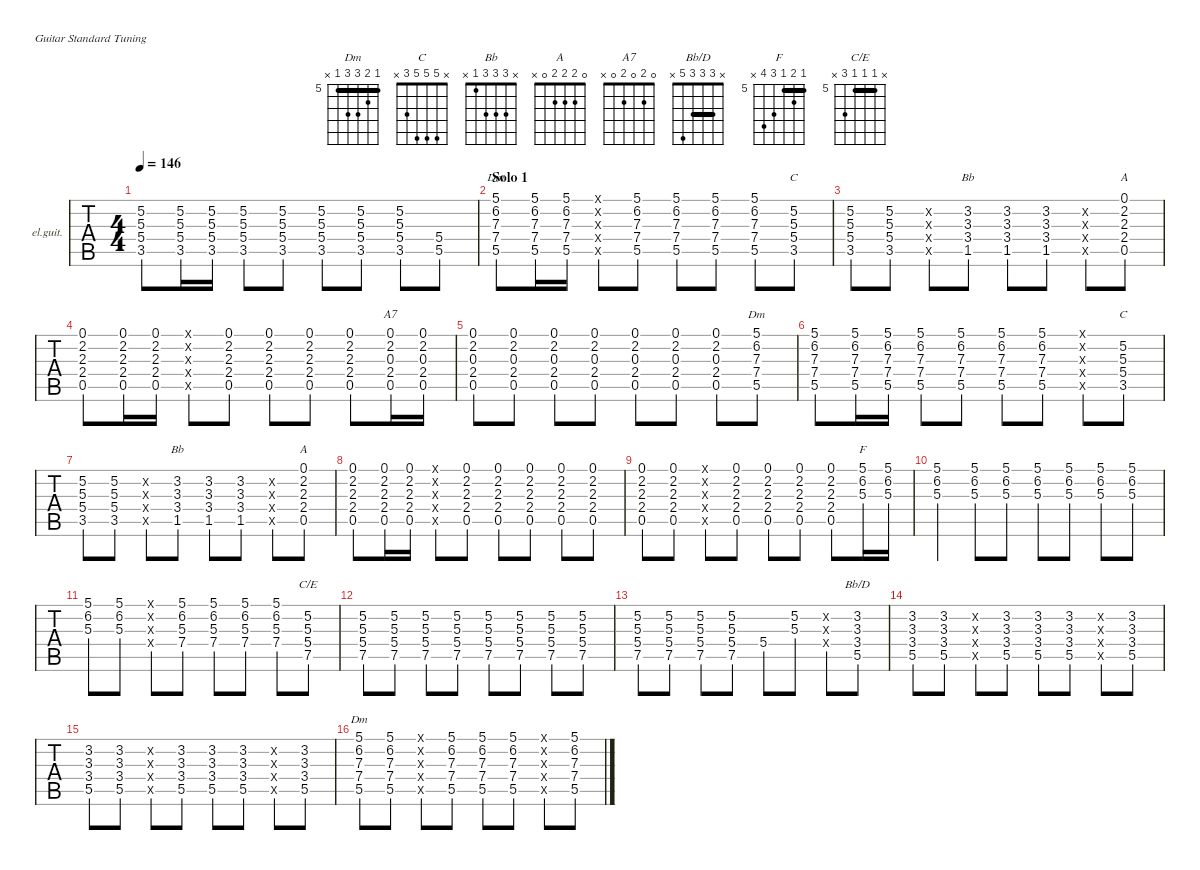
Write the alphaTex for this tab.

\hideDynamics
\bracketExtendMode nobrackets
\firstSystemTrackNameOrientation horizontal
\otherSystemsTrackNameOrientation horizontal
\track ("David - Strat" "el.guit.") {instrument electricguitarclean}
\staff {tabs}
\tuning (E4 B3 G3 D3 A2 E2)
\chord ("Dm" 5 6 7 7 5 x) {firstfret 5 showfingering false barre 5}
\chord ("C" x 5 5 5 3 x) {showfingering false}
\chord ("Bb" x 3 3 3 1 x) {showfingering false}
\chord ("A" 0 2 2 2 0 x) {showfingering false}
\chord ("A7" 0 2 0 2 0 x) {showfingering false}
\chord ("Bb/D" x 3 3 3 5 x) {showfingering false barre (3 3)}
\chord ("F" 5 6 5 7 8 x) {firstfret 5 showfingering false barre 5}
\chord ("C/E" x 5 5 5 7 x) {firstfret 5 barre (5 5)}
\ts (4 4)
\tempo 146
\clef g2
\ks dminor
(3.5{acc forcenatural} 5.4{acc forcenatural} 5.3{acc forcenatural} 5.2{acc forcenatural}).8{dy ff beam Up} (3.5{acc forcenatural} 5.4{acc forcenatural} 5.3{acc forcenatural} 5.2{acc forcenatural}).16{beam Up} (3.5{acc forcenatural} 5.4{acc forcenatural} 5.3{acc forcenatural} 5.2{acc forcenatural}).16{beam Up} (3.5{st acc forcenatural} 5.4{st acc forcenatural} 5.3{st acc forcenatural} 5.2{st acc forcenatural}).8{beam Up} (3.5{acc forcenatural} 5.4{acc forcenatural} 5.3{acc forcenatural} 5.2{acc forcenatural}).8{beam Up} (3.5{acc forcenatural} 5.4{acc forcenatural} 5.3{acc forcenatural} 5.2{acc forcenatural}).8{beam Up} (3.5{acc forcenatural} 5.4{acc forcenatural} 5.3{acc forcenatural} 5.2{acc forcenatural}).8{beam Up} (3.5{acc forcenatural} 5.4{acc forcenatural} 5.3{acc forcenatural} 5.2{acc forcenatural}).8{beam Up} (5.5{acc forcenatural} 5.4{acc forcenatural}).8{beam Up} |
\section ("" "Solo 1")
(5.1{acc forcenatural} 6.2{acc forcenatural} 7.3{acc forcenatural} 7.4{acc forcenatural} 5.5{acc forcenatural}).8{ch "Dm" dy f beam Down} (5.1{acc forcenatural} 6.2{acc forcenatural} 7.3{acc forcenatural} 7.4{acc forcenatural} 5.5{acc forcenatural}).16{beam Down} (5.1{acc forcenatural} 6.2{acc forcenatural} 7.3{acc forcenatural} 7.4{acc forcenatural} 5.5{acc forcenatural}).16{beam Down} (5.1{st x acc forcenatural} 6.2{st x acc forcenatural} 7.3{st x acc forcenatural} 7.4{st x acc forcenatural} 5.5{st x acc forcenatural}).8{beam Down} (5.1{acc forcenatural} 6.2{acc forcenatural} 7.3{acc forcenatural} 7.4{acc forcenatural} 5.5{acc forcenatural}).8{beam Down} (5.1{acc forcenatural} 6.2{acc forcenatural} 7.3{acc forcenatural} 7.4{acc forcenatural} 5.5{acc forcenatural}).8{beam Down} (5.1{acc forcenatural} 6.2{acc forcenatural} 7.3{acc forcenatural} 7.4{acc forcenatural} 5.5{acc forcenatural}).8{beam Down} (5.1{acc forcenatural} 6.2{acc forcenatural} 7.3{acc forcenatural} 7.4{acc forcenatural} 5.5{acc forcenatural}).8{beam Up} (5.2{acc forcenatural} 5.3{acc forcenatural} 5.4{acc forcenatural} 3.5{acc forcenatural}).8{ch "C" beam Up} |
(5.2{acc forcenatural} 5.3{acc forcenatural} 5.4{acc forcenatural} 3.5{acc forcenatural}).8{beam Up} (5.2{acc forcenatural} 5.3{acc forcenatural} 5.4{acc forcenatural} 3.5{acc forcenatural}).8{beam Up} (5.2{x acc forcenatural} 5.3{x acc forcenatural} 5.4{x acc forcenatural} 3.5{x acc forcenatural}).8{beam Up} (3.2{acc forcenatural} 3.3{acc b} 3.4{acc forcenatural} 1.5{acc b}).8{ch "Bb"} (3.2{acc forcenatural} 3.3{acc b} 3.4{acc forcenatural} 1.5{acc b}).8 (3.2{acc forcenatural} 3.3{acc b} 3.4{acc forcenatural} 1.5{acc b}).8 (3.2{x acc forcenatural} 3.3{x acc b} 3.4{x acc forcenatural} 1.5{x acc b}).8 (0.5{acc forcenatural} 2.4{acc forcenatural} 2.3{acc forcenatural} 2.2{acc b} 0.1{acc forcenatural}).8{ch "A"} |
(0.5{acc forcenatural} 2.4{acc forcenatural} 2.3{acc forcenatural} 2.2{acc b} 0.1{acc forcenatural}).8 (0.5{acc forcenatural} 2.4{acc forcenatural} 2.3{acc forcenatural} 2.2{acc b} 0.1{acc forcenatural}).16 (0.5{acc forcenatural} 2.4{acc forcenatural} 2.3{acc forcenatural} 2.2{acc b} 0.1{acc forcenatural}).16 (0.5{st x acc forcenatural} 2.4{st x acc forcenatural} 2.3{st x acc forcenatural} 2.2{st x acc b} 0.1{st x acc forcenatural}).8 (0.5{acc forcenatural} 2.4{acc forcenatural} 2.3{acc forcenatural} 2.2{acc b} 0.1{acc forcenatural}).8 (0.5{acc forcenatural} 2.4{acc forcenatural} 2.3{acc forcenatural} 2.2{acc b} 0.1{acc forcenatural}).8 (0.5{acc forcenatural} 2.4{acc forcenatural} 2.3{acc forcenatural} 2.2{acc b} 0.1{acc forcenatural}).8 (0.5{st acc forcenatural} 2.4{st acc forcenatural} 2.3{st acc forcenatural} 2.2{st acc b} 0.1{st acc forcenatural}).8 (0.5{acc forcenatural} 2.4{acc forcenatural} 0.3{acc forcenatural} 2.2{acc b} 0.1{acc forcenatural}).16{ch "A7"} (0.5{acc forcenatural} 2.4{acc forcenatural} 0.3{acc forcenatural} 2.2{acc b} 0.1{acc forcenatural}).16 |
(0.5{acc forcenatural} 2.4{acc forcenatural} 0.3{acc forcenatural} 2.2{acc b} 0.1{acc forcenatural}).8 (0.5{acc forcenatural} 2.4{acc forcenatural} 0.3{acc forcenatural} 2.2{acc b} 0.1{acc forcenatural}).8 (0.5{acc forcenatural} 2.4{acc forcenatural} 0.3{acc forcenatural} 2.2{acc b} 0.1{acc forcenatural}).8 (0.5{acc forcenatural} 2.4{acc forcenatural} 0.3{acc forcenatural} 2.2{acc b} 0.1{acc forcenatural}).8 (0.5{acc forcenatural} 2.4{acc forcenatural} 0.3{acc forcenatural} 2.2{acc b} 0.1{acc forcenatural}).8 (0.5{acc forcenatural} 2.4{acc forcenatural} 0.3{acc forcenatural} 2.2{acc b} 0.1{acc forcenatural}).8 (0.5{acc forcenatural} 2.4{acc forcenatural} 0.3{acc forcenatural} 2.2{acc b} 0.1{acc forcenatural}).8 (5.5{acc forcenatural} 7.4{acc forcenatural} 7.3{acc forcenatural} 6.2{acc forcenatural} 5.1{acc forcenatural}).8{ch "Dm" beam Up} |
(5.1{acc forcenatural} 6.2{acc forcenatural} 7.3{acc forcenatural} 7.4{acc forcenatural} 5.5{acc forcenatural}).8{beam Down} (5.1{acc forcenatural} 6.2{acc forcenatural} 7.3{acc forcenatural} 7.4{acc forcenatural} 5.5{acc forcenatural}).16{beam Down} (5.1{acc forcenatural} 6.2{acc forcenatural} 7.3{acc forcenatural} 7.4{acc forcenatural} 5.5{acc forcenatural}).16{beam Down} (5.1{st acc forcenatural} 6.2{st acc forcenatural} 7.3{st acc forcenatural} 7.4{st acc forcenatural} 5.5{st acc forcenatural}).8{beam Down} (5.1{acc forcenatural} 6.2{acc forcenatural} 7.3{acc forcenatural} 7.4{acc forcenatural} 5.5{acc forcenatural}).8{beam Down} (5.1{acc forcenatural} 6.2{acc forcenatural} 7.3{acc forcenatural} 7.4{acc forcenatural} 5.5{acc forcenatural}).8{beam Down} (5.1{acc forcenatural} 6.2{acc forcenatural} 7.3{acc forcenatural} 7.4{acc forcenatural} 5.5{acc forcenatural}).8{beam Down} (5.1{x acc forcenatural} 6.2{x acc forcenatural} 7.3{x acc forcenatural} 7.4{x acc forcenatural} 5.5{x acc forcenatural}).8{beam Up} (5.2{acc forcenatural} 5.3{acc forcenatural} 5.4{acc forcenatural} 3.5{acc forcenatural}).8{ch "C" beam Up} |
(5.2{acc forcenatural} 5.3{acc forcenatural} 5.4{acc forcenatural} 3.5{acc forcenatural}).8{beam Up} (5.2{acc forcenatural} 5.3{acc forcenatural} 5.4{acc forcenatural} 3.5{acc forcenatural}).8{beam Up} (5.2{x acc forcenatural} 5.3{x acc forcenatural} 5.4{x acc forcenatural} 3.5{x acc forcenatural}).8{beam Up} (3.2{acc forcenatural} 3.3{acc b} 3.4{acc forcenatural} 1.5{acc b}).8{ch "Bb"} (3.2{acc forcenatural} 3.3{acc b} 3.4{acc forcenatural} 1.5{acc b}).8 (3.2{acc forcenatural} 3.3{acc b} 3.4{acc forcenatural} 1.5{acc b}).8 (3.2{x acc forcenatural} 3.3{x acc b} 3.4{x acc forcenatural} 1.5{x acc b}).8 (0.5{acc forcenatural} 2.4{acc forcenatural} 2.3{acc forcenatural} 2.2{acc b} 0.1{acc forcenatural}).8{ch "A"} |
(0.5{acc forcenatural} 2.4{acc forcenatural} 2.3{acc forcenatural} 2.2{acc b} 0.1{acc forcenatural}).8 (0.5{acc forcenatural} 2.4{acc forcenatural} 2.3{acc forcenatural} 2.2{acc b} 0.1{acc forcenatural}).16 (0.5{acc forcenatural} 2.4{acc forcenatural} 2.3{acc forcenatural} 2.2{acc b} 0.1{acc forcenatural}).16 (0.5{st x acc forcenatural} 2.4{st x acc forcenatural} 2.3{st x acc forcenatural} 2.2{st x acc b} 0.1{st x acc forcenatural}).8 (0.5{acc forcenatural} 2.4{acc forcenatural} 2.3{acc forcenatural} 2.2{acc b} 0.1{acc forcenatural}).8 (0.5{acc forcenatural} 2.4{acc forcenatural} 2.3{acc forcenatural} 2.2{acc b} 0.1{acc forcenatural}).8 (0.5{acc forcenatural} 2.4{acc forcenatural} 2.3{acc forcenatural} 2.2{acc b} 0.1{acc forcenatural}).8 (0.5{st acc forcenatural} 2.4{st acc forcenatural} 2.3{st acc forcenatural} 2.2{st acc b} 0.1{st acc forcenatural}).8 (0.5{acc forcenatural} 2.4{acc forcenatural} 2.3{acc forcenatural} 2.2{acc b} 0.1{acc forcenatural}).8 |
(0.5{acc forcenatural} 2.4{acc forcenatural} 2.3{acc forcenatural} 2.2{acc b} 0.1{acc forcenatural}).8 (0.5{acc forcenatural} 2.4{acc forcenatural} 2.3{acc forcenatural} 2.2{acc b} 0.1{acc forcenatural}).8 (0.5{st x acc forcenatural} 2.4{st x acc forcenatural} 2.3{st x acc forcenatural} 2.2{st x acc b} 0.1{st x acc forcenatural}).8 (0.5{acc forcenatural} 2.4{acc forcenatural} 2.3{acc forcenatural} 2.2{acc b} 0.1{acc forcenatural}).8 (0.5{acc forcenatural} 2.4{acc forcenatural} 2.3{acc forcenatural} 2.2{acc b} 0.1{acc forcenatural}).8 (0.5{acc forcenatural} 2.4{acc forcenatural} 2.3{acc forcenatural} 2.2{acc b} 0.1{acc forcenatural}).8 (0.5{st acc forcenatural} 2.4{st acc forcenatural} 2.3{st acc forcenatural} 2.2{st acc b} 0.1{st acc forcenatural}).8 (5.3{acc forcenatural} 6.2{acc forcenatural} 5.1{acc forcenatural}).16{ch "F" beam Up} (6.2{acc forcenatural} 5.3{acc forcenatural} 5.1{acc forcenatural}).16{beam Up} |
(6.2{acc forcenatural} 5.3{acc forcenatural} 5.1{acc forcenatural}).4{beam Down} (5.1{acc forcenatural} 6.2{acc forcenatural} 5.3{acc forcenatural}).8{beam Down} (5.1{acc forcenatural} 6.2{acc forcenatural} 5.3{acc forcenatural}).8{beam Down} (5.1{acc forcenatural} 6.2{acc forcenatural} 5.3{acc forcenatural}).8{beam Down} (5.1{acc forcenatural} 6.2{acc forcenatural} 5.3{acc forcenatural}).8{beam Down} (5.1{acc forcenatural} 6.2{acc forcenatural} 5.3{acc forcenatural}).8{beam Down} (5.1{acc forcenatural} 6.2{acc forcenatural} 5.3{acc forcenatural}).8{beam Down} |
(5.1{acc forcenatural} 6.2{acc forcenatural} 5.3{acc forcenatural}).8{beam Down} (5.1{acc forcenatural} 6.2{acc forcenatural} 5.3{acc forcenatural}).8{beam Down} (5.1{x acc forcenatural} 6.2{x acc forcenatural} 5.3{x acc forcenatural} 7.4{x acc forcenatural}).8{beam Down} (5.1{acc forcenatural} 6.2{acc forcenatural} 5.3{acc forcenatural} 7.4{acc forcenatural}).8{beam Down} (5.1{acc forcenatural} 6.2{acc forcenatural} 5.3{acc forcenatural} 7.4{acc forcenatural}).8{beam Down} (5.1{acc forcenatural} 6.2{acc forcenatural} 5.3{acc forcenatural} 7.4{acc forcenatural}).8{beam Down} (5.1{acc forcenatural} 6.2{acc forcenatural} 5.3{acc forcenatural} 7.4{acc forcenatural}).8{beam Up} (7.5{acc forcenatural} 5.4{acc forcenatural} 5.3{acc forcenatural} 5.2{acc forcenatural}).8{ch "C/E" beam Up} |
(7.5{acc forcenatural} 5.4{acc forcenatural} 5.3{acc forcenatural} 5.2{acc forcenatural}).8{beam Up} (7.5{acc forcenatural} 5.4{acc forcenatural} 5.3{acc forcenatural} 5.2{acc forcenatural}).8{beam Up} (7.5{acc forcenatural} 5.4{acc forcenatural} 5.3{acc forcenatural} 5.2{acc forcenatural}).8{beam Up} (7.5{acc forcenatural} 5.4{acc forcenatural} 5.3{acc forcenatural} 5.2{acc forcenatural}).8{beam Up} (7.5{acc forcenatural} 5.4{acc forcenatural} 5.3{acc forcenatural} 5.2{acc forcenatural}).8{beam Up} (7.5{acc forcenatural} 5.4{acc forcenatural} 5.3{acc forcenatural} 5.2{acc forcenatural}).8{beam Up} (7.5{acc forcenatural} 5.4{acc forcenatural} 5.3{acc forcenatural} 5.2{acc forcenatural}).8{beam Up} (7.5{acc forcenatural} 5.4{acc forcenatural} 5.3{acc forcenatural} 5.2{acc forcenatural}).8{beam Up} |
(7.5{acc forcenatural} 5.4{acc forcenatural} 5.3{acc forcenatural} 5.2{acc forcenatural}).8{beam Up} (7.5{acc forcenatural} 5.4{acc forcenatural} 5.3{acc forcenatural} 5.2{acc forcenatural}).8{beam Up} (7.5{acc forcenatural} 5.4{acc forcenatural} 5.3{acc forcenatural} 5.2{acc forcenatural}).8{beam Up} (7.5{acc forcenatural} 5.4{acc forcenatural} 5.3{acc forcenatural} 5.2{acc forcenatural}).8{beam Up} 5.4{acc forcenatural}.8{beam Down} (5.2{acc forcenatural} 5.3{acc forcenatural}).8{beam Down} (5.2{x acc forcenatural} 5.3{x acc forcenatural} 5.4{x acc forcenatural}).8{beam Up} (5.5{acc forcenatural} 3.4{acc forcenatural} 3.3{acc b} 3.2{acc forcenatural}).8{ch "Bb/D"} |
(5.5{acc forcenatural} 3.4{acc forcenatural} 3.3{acc b} 3.2{acc forcenatural}).8 (5.5{acc forcenatural} 3.4{acc forcenatural} 3.3{acc b} 3.2{acc forcenatural}).8 (5.5{x acc forcenatural} 3.4{x acc forcenatural} 3.3{x acc b} 3.2{x acc forcenatural}).8 (5.5{acc forcenatural} 3.4{acc forcenatural} 3.3{acc b} 3.2{acc forcenatural}).8 (5.5{acc forcenatural} 3.4{acc forcenatural} 3.3{acc b} 3.2{acc forcenatural}).8 (5.5{acc forcenatural} 3.4{acc forcenatural} 3.3{acc b} 3.2{acc forcenatural}).8 (5.5{x acc forcenatural} 3.4{x acc forcenatural} 3.3{x acc b} 3.2{x acc forcenatural}).8 (5.5{acc forcenatural} 3.4{acc forcenatural} 3.3{acc b} 3.2{acc forcenatural}).8 |
(5.5{acc forcenatural} 3.4{acc forcenatural} 3.3{acc b} 3.2{acc forcenatural}).8 (5.5{acc forcenatural} 3.4{acc forcenatural} 3.3{acc b} 3.2{acc forcenatural}).8 (5.5{x acc forcenatural} 3.4{x acc forcenatural} 3.3{x acc b} 3.2{x acc forcenatural}).8 (5.5{acc forcenatural} 3.4{acc forcenatural} 3.3{acc b} 3.2{acc forcenatural}).8 (5.5{acc forcenatural} 3.4{acc forcenatural} 3.3{acc b} 3.2{acc forcenatural}).8 (5.5{acc forcenatural} 3.4{acc forcenatural} 3.3{acc b} 3.2{acc forcenatural}).8 (5.5{x acc forcenatural} 3.4{x acc forcenatural} 3.3{x acc b} 3.2{x acc forcenatural}).8 (5.5{acc forcenatural} 3.4{acc forcenatural} 3.3{acc b} 3.2{acc forcenatural}).8 |
(5.1{acc forcenatural} 6.2{acc forcenatural} 7.3{acc forcenatural} 7.4{acc forcenatural} 5.5{acc forcenatural}).8{ch "Dm" beam Down} (5.1{acc forcenatural} 6.2{acc forcenatural} 7.3{acc forcenatural} 7.4{acc forcenatural} 5.5{acc forcenatural}).8{beam Down} (5.1{x acc forcenatural} 6.2{x acc forcenatural} 7.3{x acc forcenatural} 7.4{x acc forcenatural} 5.5{x acc forcenatural}).8{beam Down} (5.1{acc forcenatural} 6.2{acc forcenatural} 7.3{acc forcenatural} 7.4{acc forcenatural} 5.5{acc forcenatural}).8{beam Down} (5.1{acc forcenatural} 6.2{acc forcenatural} 7.3{acc forcenatural} 7.4{acc forcenatural} 5.5{acc forcenatural}).8{beam Down} (5.1{acc forcenatural} 6.2{acc forcenatural} 7.3{acc forcenatural} 7.4{acc forcenatural} 5.5{acc forcenatural}).8{beam Down} (5.1{x acc forcenatural} 6.2{x acc forcenatural} 7.3{x acc forcenatural} 7.4{x acc forcenatural} 5.5{x acc forcenatural}).8{beam Down} (5.1{acc forcenatural} 6.2{acc forcenatural} 7.3{acc forcenatural} 7.4{acc forcenatural} 5.5{acc forcenatural}).8{beam Down}
